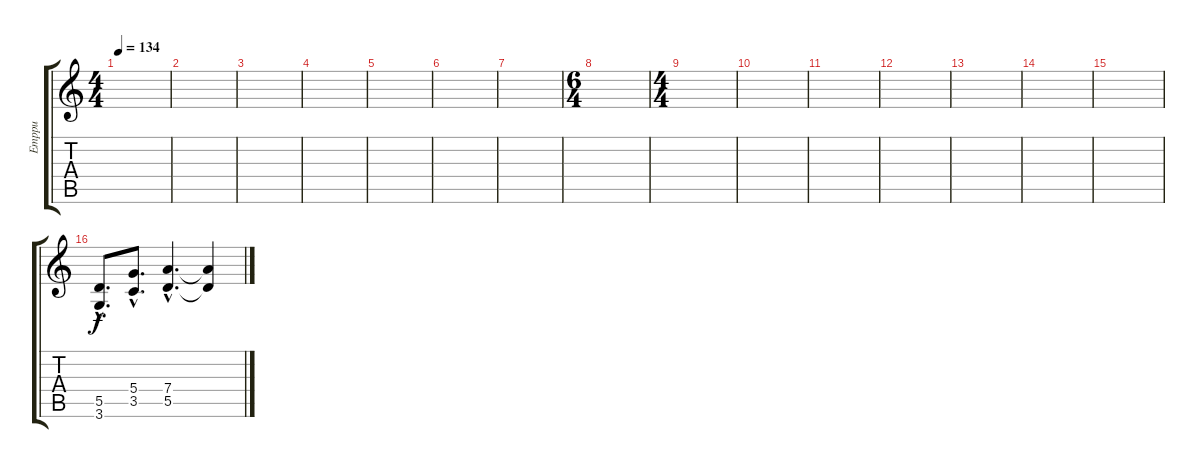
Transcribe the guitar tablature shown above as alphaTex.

\track ("Emppu" "Emppu") {instrument overdrivenguitar}
\staff {score tabs}
\tuning (E4 B3 G3 D3 A2 E2) {hide}
\ts (4 4)
\tempo 134
\clef g2
\ks c
|
|
|
|
|
|
|
\ts (6 4)
|
\ts (4 4)
|
|
|
|
|
|
|
(5.5{hac} 3.6{hac}).8{d} (5.4{hac} 3.5{hac}).8{d} (7.4{hac} 5.5{hac}).4{d} (7.4{t} 5.5{t}).4
